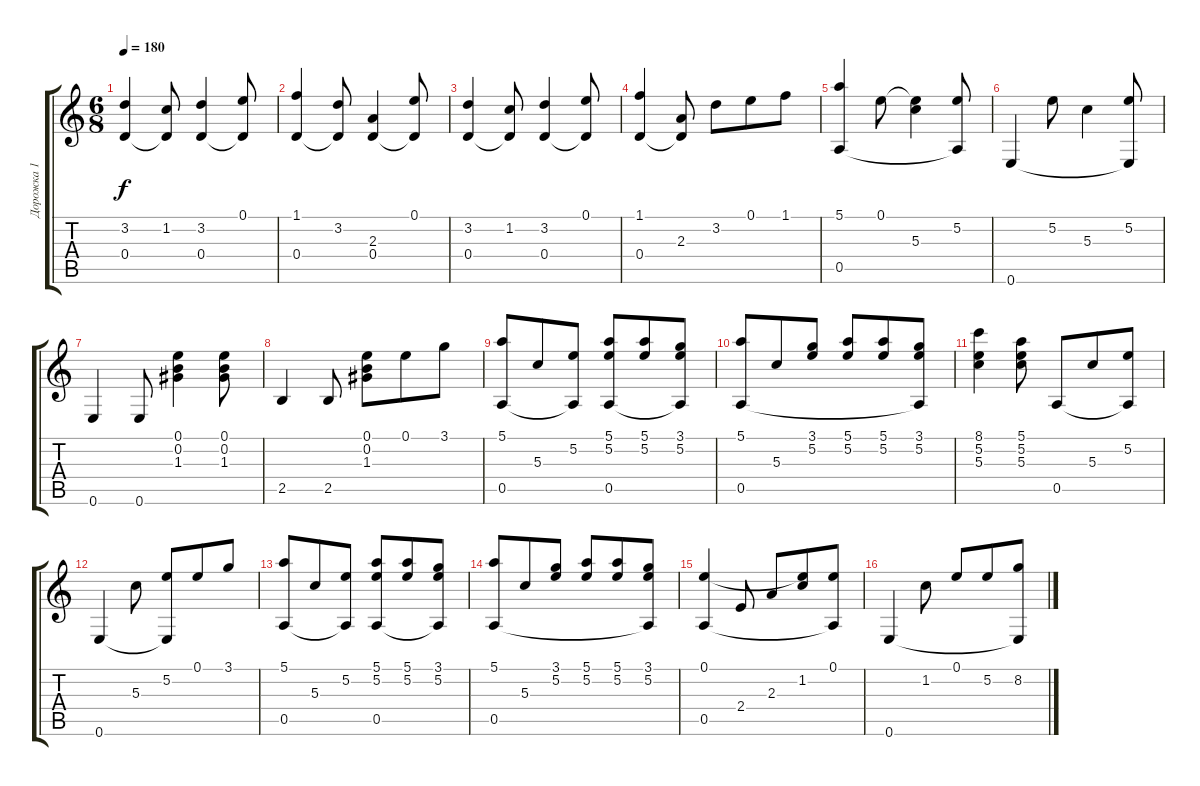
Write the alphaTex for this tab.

\track ("Дорожка 1" "Дорожка 1") {instrument acousticguitarnylon}
\staff {score tabs}
\tuning (E4 B3 G3 D3 A2 E2) {hide}
\ts (6 8)
\tempo 180
\clef g2
\ks aminor
(3.2 0.4).4{dy f} (1.2 0.4{t}).8 (3.2 0.4).4 (0.1 0.4{t}).8 |
(1.1 0.4).4 (3.2 0.4{t}).8 (2.3 0.4).4 (0.1 0.4{t}).8 |
(3.2 0.4).4 (1.2 0.4{t}).8 (3.2 0.4).4 (0.1 0.4{t}).8 |
(1.1 0.4).4 (2.3 0.4{t}).8 3.2.8 0.1.8 1.1.8 |
(5.1 0.5).4 0.1.8 (0.1{t} 5.3).4 (5.2 0.5{t}).8 |
0.6.4 5.2.8 5.3.4 (5.2 0.6{t}).8 |
0.6.4 0.6.8 (0.1 0.2 1.3).4 (0.1 0.2 1.3).8 |
2.5.4 2.5.8 (0.1 0.2 1.3).8 0.1.8 3.1.8 |
(5.1 0.5).8 5.3.8 (5.2 0.5{t}).8 (5.1 5.2 0.5).8 (5.1 5.2).8 (3.1 5.2 0.5{t}).8 |
(5.1 0.5).8 5.3.8 (3.1 5.2).8 (5.1 5.2).8 (5.1 5.2).8 (3.1 5.2 0.5{t}).8 |
(8.1 5.2 5.3).4 (5.1 5.2 5.3).8 0.5.8 5.3.8 (5.2 0.5{t}).8 |
0.6.4 5.3.8 (5.2 0.6{t}).8 0.1.8 3.1.8 |
(5.1 0.5).8 5.3.8 (5.2 0.5{t}).8 (5.1 5.2 0.5).8 (5.1 5.2).8 (3.1 5.2 0.5{t}).8 |
(5.1 0.5).8 5.3.8 (3.1 5.2).8 (5.1 5.2).8 (5.1 5.2).8 (3.1 5.2 0.5{t}).8 |
(0.1 0.5).4 2.4.8 2.3.8 (0.1{t} 1.2).8 (0.1 0.5{t}).8 |
0.6.4 1.2.8 0.1.8 5.2.8 (8.2 0.6{t}).8
